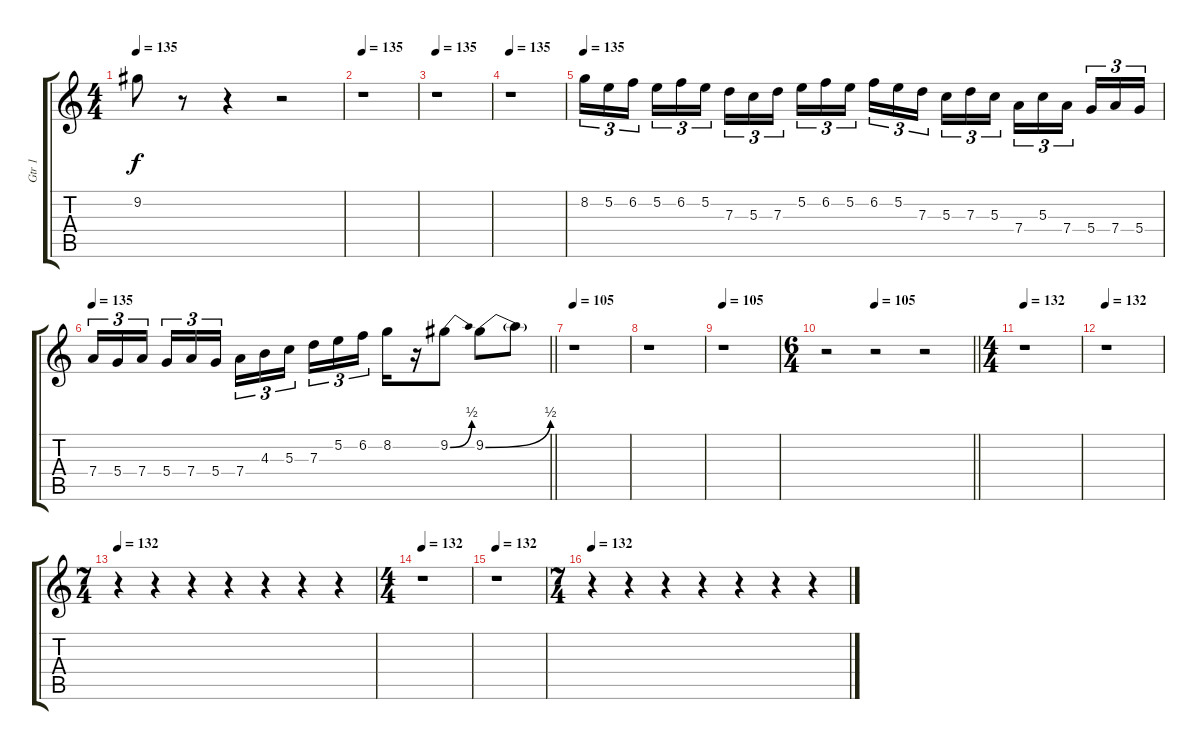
\track ("Gtr 1" "Gtr 1") {instrument distortionguitar}
\staff {score tabs}
\tuning (E4 B3 G3 D3 A2 E2) {hide}
\ts (4 4)
\tempo 135
\clef g2
\ks c
9.2{t}.8{dy f} r.8 r.4 r.2 |
\tempo 135
r.1 |
\tempo 135
r.1 |
\tempo 135
r.1 |
\tempo 135
8.2.16{tu (3 2)} 5.2.16{tu (3 2)} 6.2.16{tu (3 2)} 5.2.16{tu (3 2)} 6.2.16{tu (3 2)} 5.2.16{tu (3 2)} 7.3.16{tu (3 2)} 5.3.16{tu (3 2)} 7.3.16{tu (3 2)} 5.2.16{tu (3 2)} 6.2.16{tu (3 2)} 5.2.16{tu (3 2)} 6.2.16{tu (3 2)} 5.2.16{tu (3 2)} 7.3.16{tu (3 2)} 5.3.16{tu (3 2)} 7.3.16{tu (3 2)} 5.3.16{tu (3 2)} 7.4.16{tu (3 2)} 5.3.16{tu (3 2)} 7.4.16{tu (3 2)} 5.4.16{tu (3 2)} 7.4.16{tu (3 2)} 5.4.16{tu (3 2)} |
\tempo 135
\barLineRight lightlight
7.4.16{tu (3 2)} 5.4.16{tu (3 2)} 7.4.16{tu (3 2)} 5.4.16{tu (3 2)} 7.4.16{tu (3 2)} 5.4.16{tu (3 2)} 7.4.16{tu (3 2)} 4.3.16{tu (3 2)} 5.3.16{tu (3 2)} 7.3.16{tu (3 2)} 5.2.16{tu (3 2)} 6.2.16{tu (3 2)} 8.2.16 r.16 9.2{be (bend 0 0 60 2)}.8 9.2{be (bend 0 0 60 2)}.8 9.2{t}.8 |
\tempo 105
r.1 |
r.1 |
\tempo 105
r.1 |
\ts (6 4)
\tempo (105 0.3333333333333333)
\barLineRight lightlight
r.2 r.2 r.2 |
\ts (4 4)
\tempo 132
r.1 |
\tempo 132
r.1 |
\ts (7 4)
\tempo 132
r.4 r.4 r.4 r.4 r.4 r.4 r.4 |
\ts (4 4)
\tempo 132
r.1 |
\tempo 132
r.1 |
\ts (7 4)
\tempo 132
r.4 r.4 r.4 r.4 r.4 r.4 r.4
